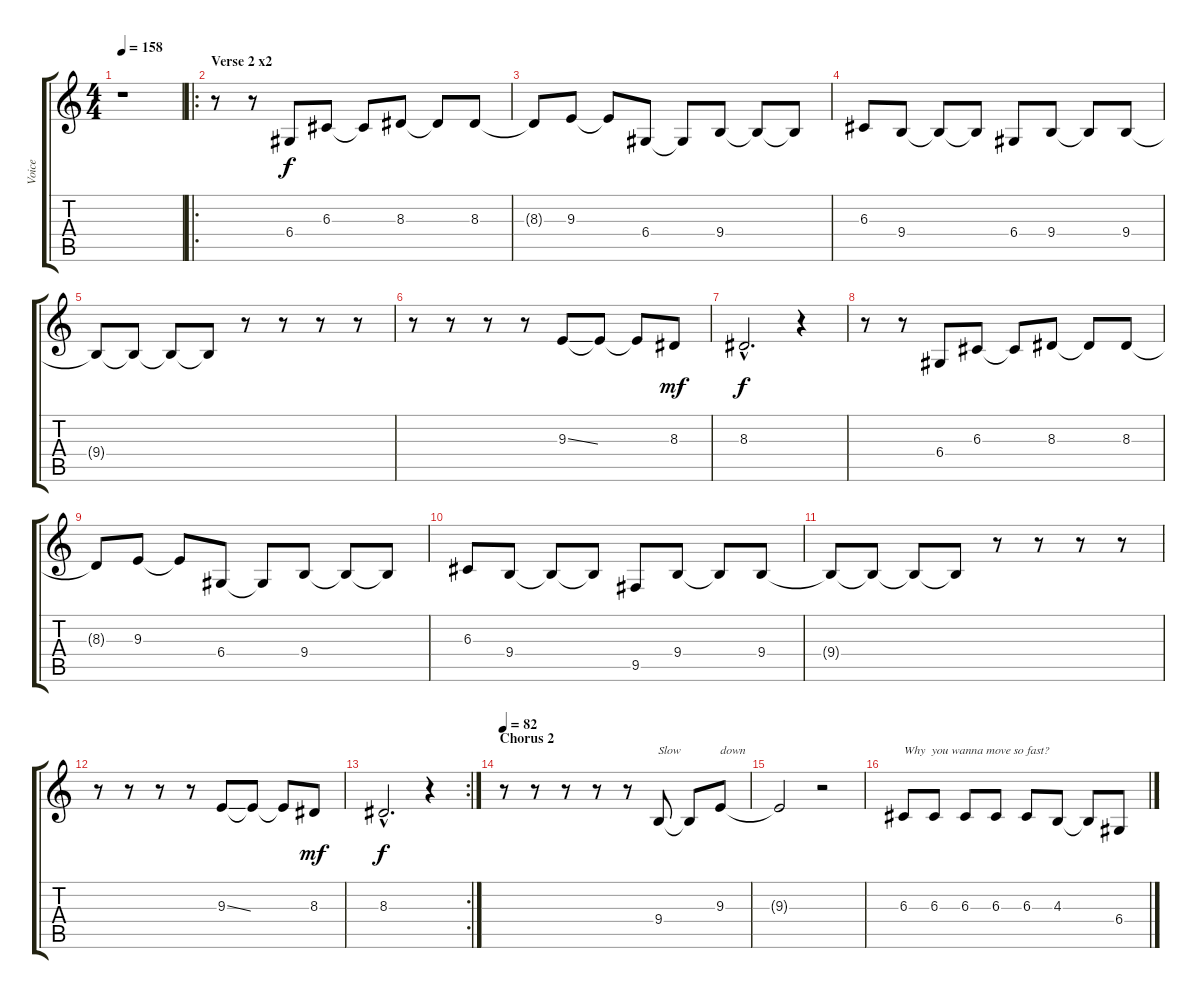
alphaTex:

\track ("Voice" "Voice") {instrument voiceoohs}
\staff {score tabs}
\tuning (E4 B3 G3 D3 A2 E2) {hide}
\ts (4 4)
\tempo 158
\clef g2
\ks c
r.1{dy f} |
\ro
\section ("" "Verse 2 x2")
r.8 r.8 6.4.8 6.3.8 6.3{t}.8 8.3.8 8.3{t}.8 8.3.8 |
8.3{t}.8 9.3.8 9.3{t}.8 6.4.8 6.4{t}.8 9.4.8 9.4{t}.8 9.4{t}.8 |
6.3.8 9.4.8 9.4{t}.8 9.4{t}.8 6.4.8 9.4.8 9.4{t}.8 9.4.8 |
9.4{t}.8 9.4{t}.8 9.4{t}.8 9.4{t}.8 r.8 r.8 r.8 r.8 |
r.8 r.8 r.8 r.8 9.3{ss}.8 9.3{t}.8 9.3{t}.8 8.3.8{dy mf} |
8.3{hac}.2{d dy f} r.4 |
r.8 r.8 6.4.8 6.3.8 6.3{t}.8 8.3.8 8.3{t}.8 8.3.8 |
8.3{t}.8 9.3.8 9.3{t}.8 6.4.8 6.4{t}.8 9.4.8 9.4{t}.8 9.4{t}.8 |
6.3.8 9.4.8 9.4{t}.8 9.4{t}.8 9.5.8 9.4.8 9.4{t}.8 9.4.8 |
9.4{t}.8 9.4{t}.8 9.4{t}.8 9.4{t}.8 r.8 r.8 r.8 r.8 |
r.8 r.8 r.8 r.8 9.3{ss}.8 9.3{t}.8 9.3{t}.8 8.3.8{dy mf} |
\rc 2
8.3{hac}.2{d dy f} r.4 |
\section ("" "Chorus 2")
\tempo 82
r.8 r.8 r.8 r.8 r.8 9.4.8{txt "Slow"} 9.4{t}.8 9.3.8{txt "down"} |
9.3{t}.2 r.2 |
6.3.8{txt "Why  you wanna move so fast?"} 6.3.8 6.3.8 6.3.8 6.3.8 4.3.8 4.3{t}.8 6.4.8
